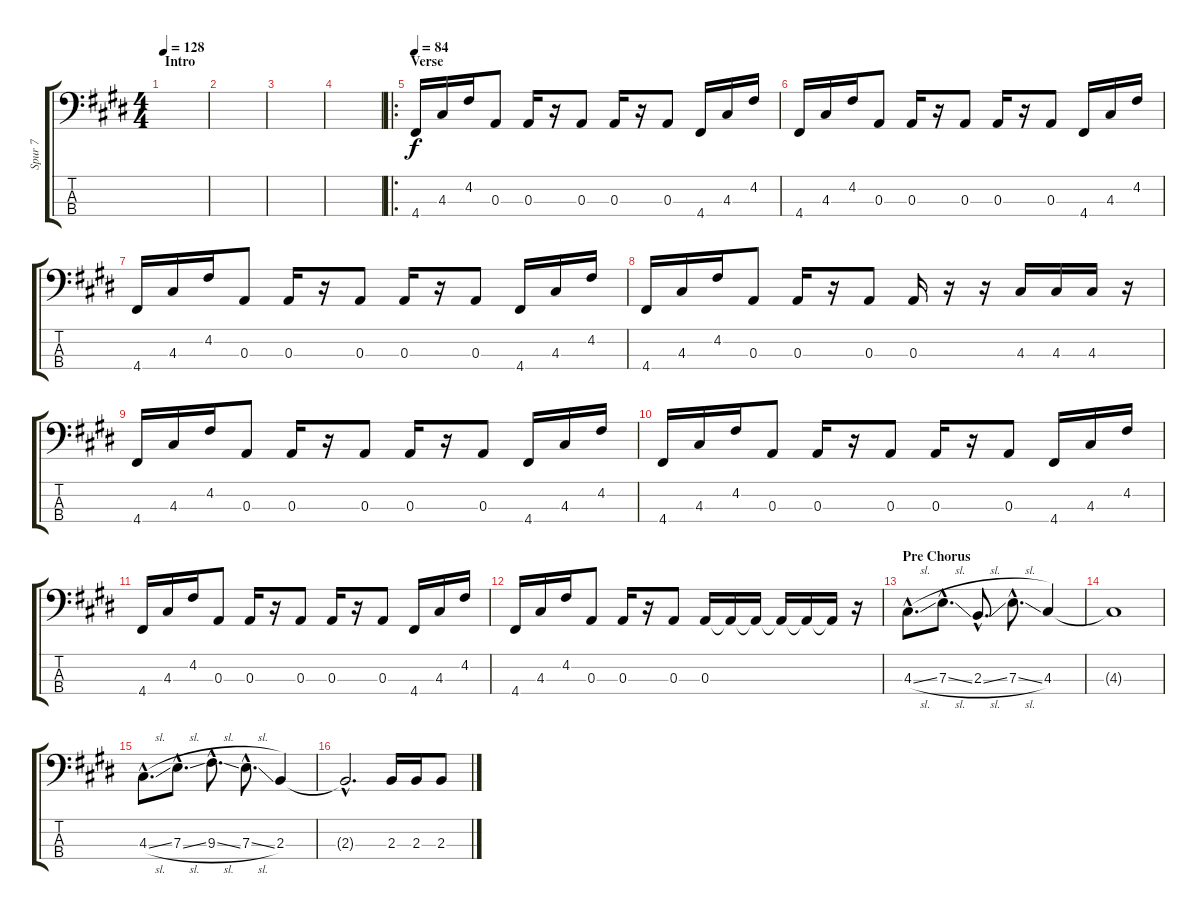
\track ("Spur 7" "Spur 7") {instrument electricbassfinger}
\staff {score tabs}
\tuning (G2 D2 A1 D1) {hide}
\ts (4 4)
\section ("" "Intro")
\tempo 128
\tempo 84
\tempo 128
\clef f4
\ks e
|
|
|
|
\ro
\section ("" "Verse")
\tempo 84
4.4.16 4.3.16 4.2.16 0.3.8 0.3.16 r.16 0.3.8 0.3.16 r.16 0.3.8 4.4.16 4.3.16 4.2.16 |
4.4.16 4.3.16 4.2.16 0.3.8 0.3.16 r.16 0.3.8 0.3.16 r.16 0.3.8 4.4.16 4.3.16 4.2.16 |
4.4.16 4.3.16 4.2.16 0.3.8 0.3.16 r.16 0.3.8 0.3.16 r.16 0.3.8 4.4.16 4.3.16 4.2.16 |
4.4.16 4.3.16 4.2.16 0.3.8 0.3.16 r.16 0.3.8 0.3.16 r.16 r.16 4.3.16 4.3.16 4.3.16 r.16 |
4.4.16 4.3.16 4.2.16 0.3.8 0.3.16 r.16 0.3.8 0.3.16 r.16 0.3.8 4.4.16 4.3.16 4.2.16 |
4.4.16 4.3.16 4.2.16 0.3.8 0.3.16 r.16 0.3.8 0.3.16 r.16 0.3.8 4.4.16 4.3.16 4.2.16 |
4.4.16 4.3.16 4.2.16 0.3.8 0.3.16 r.16 0.3.8 0.3.16 r.16 0.3.8 4.4.16 4.3.16 4.2.16 |
4.4.16 4.3.16 4.2.16 0.3.8 0.3.16 r.16 0.3.8 0.3.16 0.3{t}.16 0.3{t}.16 0.3{t}.16 0.3{t}.16 0.3{t}.16 r.16 |
\section ("" "Pre Chorus")
4.3{sl hac}.8{d} 7.3{sl hac}.8{d} 2.3{sl hac}.8{d} 7.3{sl hac}.8{d} 4.3.4 |
4.3{t}.1 |
4.3{sl hac}.8{d} 7.3{sl hac}.8{d} 9.3{sl hac}.8{d} 7.3{sl hac}.8{d} 2.3.4 |
2.3{hac t}.2{d} 2.3.16 2.3.16 2.3.8
